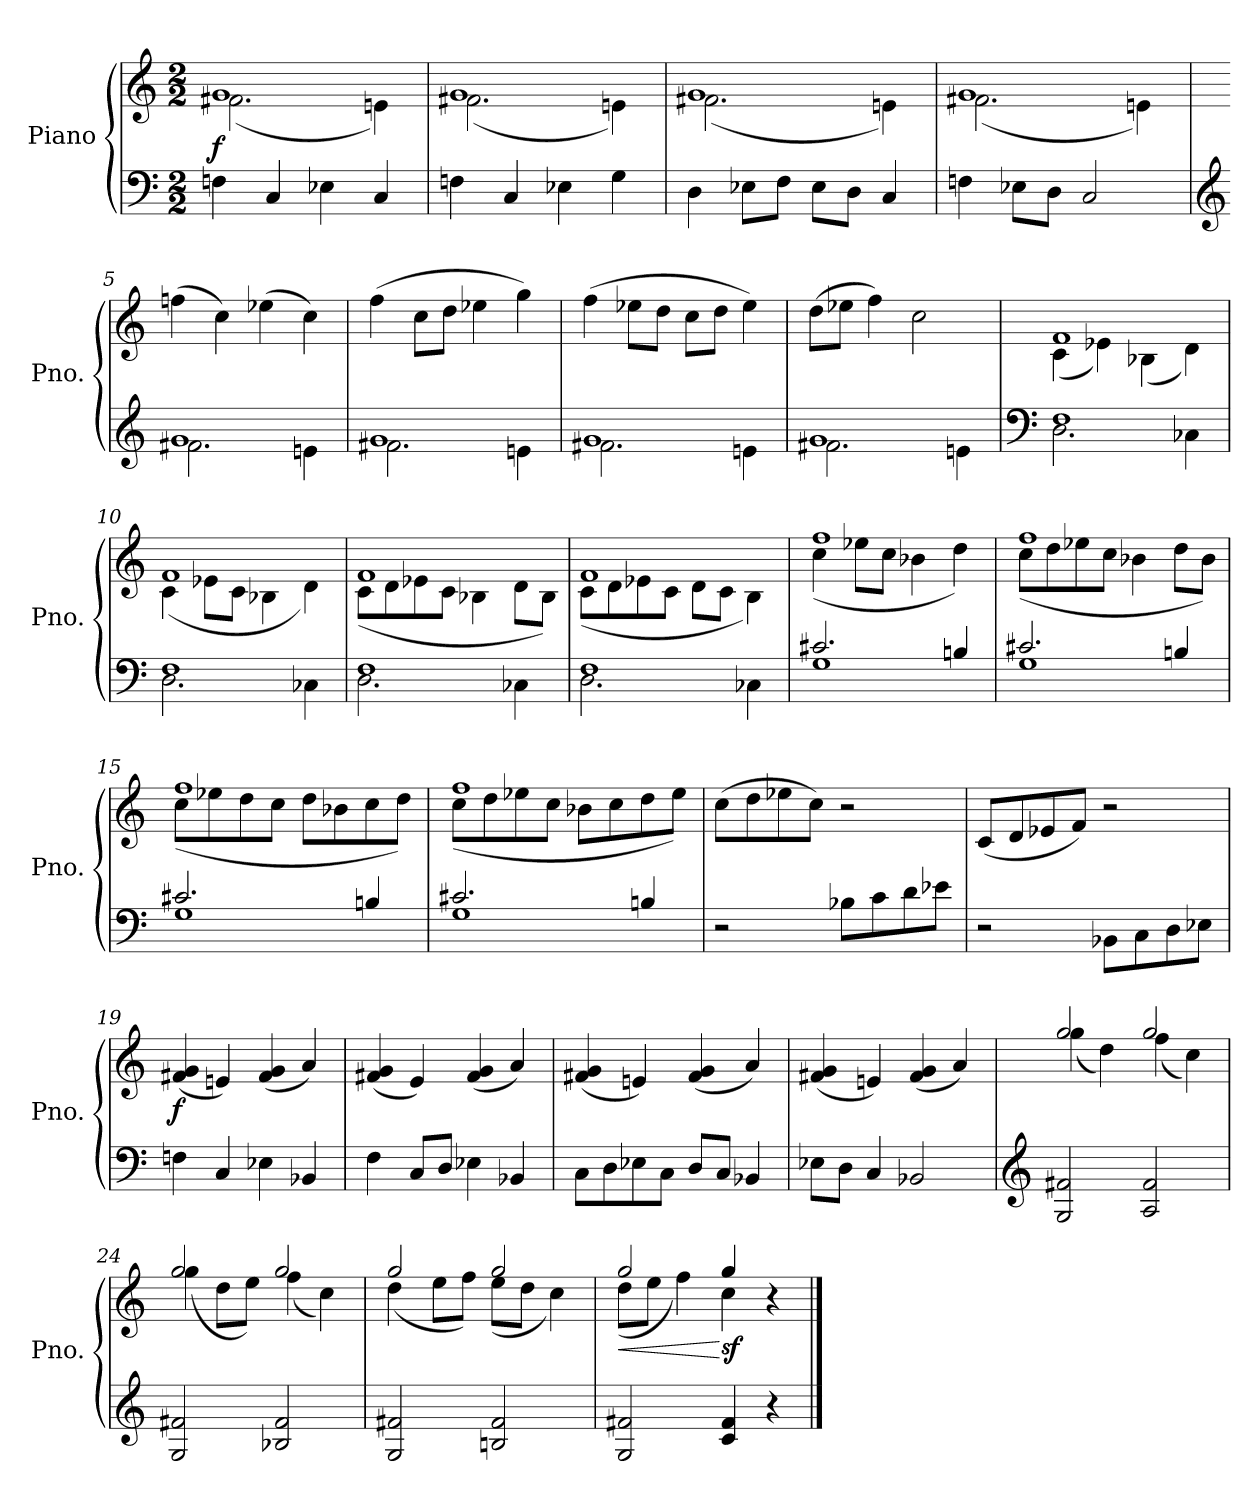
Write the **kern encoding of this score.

**kern	**kern	**dynam
*part1	*part1	*part1
*staff2	*staff1	*staff1/2
*I"Piano	*	*
*I'Pno.	*	*
*clefF4	*clefG2	*
*k[]	*k[]	*
*M2/2	*M2/2	*
*MM176	*MM176	*
=1	=1	=1
*	*^	*
!	!	!	!LO:DY:a=2
4Fn\	1g	(<2.f#X\	f
4C/	.	.	.
4E-X\	.	.	.
4C/	.	4en\)	.
=2	=2	=2	=2
4Fn\	1g	(<2.f#X\	.
4C/	.	.	.
4E-X\	.	.	.
4G\	.	4en\)	.
=3	=3	=3	=3
4D\	1g	(<2.f#X\	.
8E-X\L	.	.	.
8F\J	.	.	.
8E-\L	.	.	.
8D\J	.	.	.
4C/	.	4en\)	.
=4	=4	=4	=4
4Fn\	1g	(<2.f#X\	.
8E-X\L	.	.	.
8D\J	.	.	.
2C/	.	.	.
.	.	4en\)	.
*	*v	*v	*
=5	=5	=5
*clefG2	*	*
*^	*	*
1g	2.f#X\	(>4ffn\	.
.	.	4cc\)	.
.	.	(>4ee-X\	.
.	4en\	4cc\)	.
=6	=6	=6	=6
1g	2.f#X\	(>4ff\	.
.	.	8cc\L	.
.	.	8dd\J	.
.	.	4ee-X\	.
.	4en\	4gg\)	.
!!LO:LB:g=z
=7	=7	=7	=7
1g	2.f#X\	(>4ff\	.
.	.	8ee-X\L	.
.	.	8dd\J	.
.	.	8cc\L	.
.	.	8dd\J	.
.	4en\	4ee-\)	.
=8	=8	=8	=8
1g	2.f#X\	(>8dd\L	.
.	.	8ee-X\J	.
.	.	4ff\)	.
.	.	2cc\	.
.	4en\	.	.
=9	=9	=9	=9
*clefF4	*	*	*
*	*	*^	*
1F	2.D\	1f	(<4c\	.
.	.	.	4e-X\)	.
.	.	.	(<4B-X\	.
.	4C-X\	.	4d\)	.
=10	=10	=10	=10	=10
1F	2.D\	1f	(<4c\	.
.	.	.	8e-X\L	.
.	.	.	8c\J	.
.	.	.	4B-X\	.
.	4C-X\	.	4d\)	.
=11	=11	=11	=11	=11
1F	2.D\	1f	(<8c\L	.
.	.	.	8d\	.
.	.	.	8e-X\	.
.	.	.	8c\J	.
.	.	.	4B-X\	.
.	4C-X\	.	8d\L	.
.	.	.	8B-\J)	.
!!LO:LB:g=z	!!
=12	=12	=12	=12	=12
1F	2.D\	1f	(<8c\L	.
.	.	.	8d\	.
.	.	.	8e-X\	.
.	.	.	8c\J	.
.	.	.	8d\L	.
.	.	.	8c\J	.
.	4C-X\	.	4B\)	.
=13	=13	=13	=13	=13
2.c#X/	1G	1ff	(<4cc\	.
.	.	.	8ee-X\L	.
.	.	.	8cc\J	.
.	.	.	4b-X\	.
4Bn/	.	.	4dd\)	.
=14	=14	=14	=14	=14
2.c#X/	1G	1ff	(<8cc\L	.
.	.	.	8dd\	.
.	.	.	8ee-X\	.
.	.	.	8cc\J	.
.	.	.	4b-X\	.
4Bn/	.	.	8dd\L	.
.	.	.	8b-\J)	.
=15	=15	=15	=15	=15
2.c#X/	1G	1ff	(<8cc\L	.
.	.	.	8ee-X\	.
.	.	.	8dd\	.
.	.	.	8cc\J	.
.	.	.	8dd\L	.
.	.	.	8b-X\	.
4Bn/	.	.	8cc\	.
.	.	.	8dd\J)	.
!!LO:LB:g=z	!!
=16	=16	=16	=16	=16
2.c#X/	1G	1ff	(<8cc\L	.
.	.	.	8dd\	.
.	.	.	8ee-X\	.
.	.	.	8cc\J	.
.	.	.	8b-X\L	.
.	.	.	8cc\	.
4Bn/	.	.	8dd\	.
.	.	.	8ee-\J)	.
*v	*v	*	*	*
*	*v	*v	*
=17	=17	=17
2r	(>8cc\L	.
.	8dd\	.
.	8ee-X\	.
.	8cc\J)	.
8B-X\L	2r	.
8c\	.	.
8d\	.	.
8e-X\J	.	.
=18	=18	=18
2r	(<8c/L	.
.	8d/	.
.	8e-X/	.
.	8f/J)	.
8BB-X\L	2r	.
8C\	.	.
8D\	.	.
8E-X\J	.	.
=19	=19	=19
!	!	!LO:DY:b
4Fn\	(<4f#X/ 4g/	f
4C/	4en/)	.
4E-X\	(<4f#/ 4g/	.
4BB-X/	4a/)	.
!!LO:LB:g=z
=20	=20	=20
4F\	(<4f#X/ 4g/	.
8C/L	4e/)	.
8D/J	.	.
4E-X\	(<4f#/ 4g/	.
4BB-X/	4a/)	.
=21	=21	=21
8C\L	(<4f#X/ 4g/	.
8D\	.	.
8E-X\	4en/)	.
8C\J	.	.
8D/L	(<4f#/ 4g/	.
8C/J	.	.
4BB-X/	4a/)	.
=22	=22	=22
8E-X\L	(<4f#X/ 4g/	.
8D\J	.	.
4C/	4en/)	.
2BB-X/	(<4f#/ 4g/	.
.	4a/)	.
=23	=23	=23
*clefG2	*	*
*	*^	*
2G/ 2f#X/	2gg/	(<4gg\	.
.	.	4dd\)	.
2A/ 2f#/	2gg/	(<4ff\	.
.	.	4cc\)	.
=24	=24	=24	=24
2G/ 2f#X/	2gg/	(<4gg\	.
.	.	8dd\L	.
.	.	8ee\J)	.
2B-X/ 2f#/	2gg/	(<4ff\	.
.	.	4cc\)	.
!!LO:PB:g=z	!!
=25	=25	=25	=25
2G/ 2f#X/	2gg/	(<4dd\	.
.	.	8ee\L	.
.	.	8ff\J)	.
2Bn/ 2f#/	2gg/	(<8ee\L	.
.	.	8dd\J	.
.	.	4cc\)	.
=26	=26	=26	=26
!	!	!	!LO:HP:b
2G/ 2f#X/	2gg/	(<8dd\L	<
.	.	8ee\J	.
.	.	4ff\)	.
!	!	!	!LO:DY:n=1:b
4c/ 4f#/	4gg/	4cc\	[ sf
4r	4r	4ryy	.
*	*v	*v	*
==	==	==
*-	*-	*-
